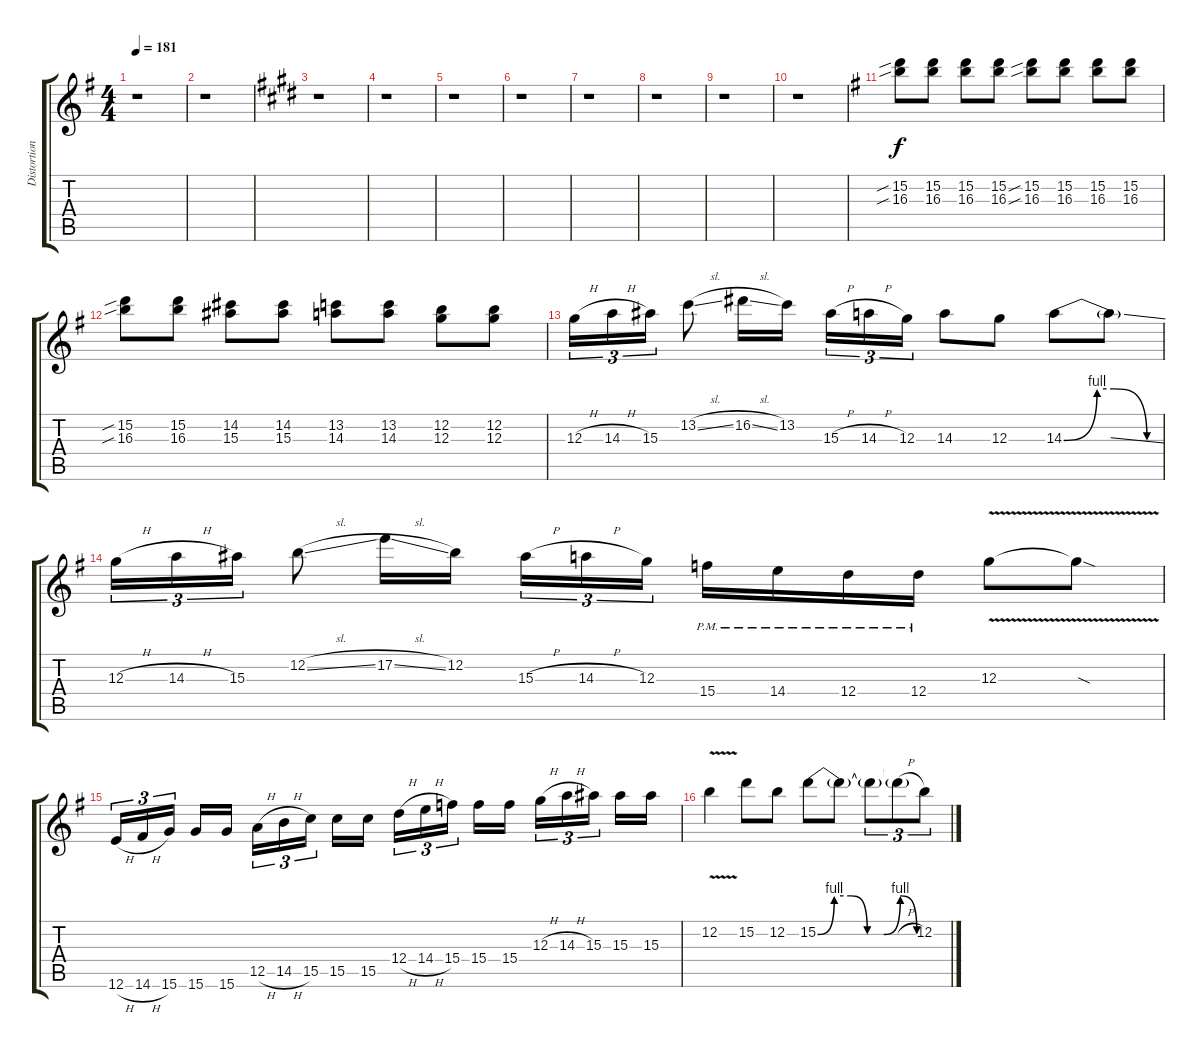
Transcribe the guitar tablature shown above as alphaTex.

\track ("Distortion w/ Wah-wah 3" "Distortion") {instrument distortionguitar}
\staff {score tabs}
\tuning (E4 B3 G3 D3 A2 E2) {hide}
\ts (4 4)
\tempo 181
\clef g2
\ks g
r.1{dy f} |
r.1 |
\ks e
r.1 |
r.1 |
r.1 |
r.1 |
r.1 |
r.1 |
r.1 |
r.1 |
\ks g
(15.2{sib} 16.3{sib}).8 (15.2 16.3).8 (15.2 16.3).8 (15.2 16.3).8 (15.2{sib} 16.3{sib}).8 (15.2 16.3).8 (15.2 16.3).8 (15.2 16.3).8 |
(15.2{sib} 16.3{sib}).8 (15.2 16.3).8 (14.2 15.3).8 (14.2 15.3).8 (13.2 14.3).8 (13.2 14.3).8 (12.2 12.3).8 (12.2 12.3).8 |
12.3{h}.16{tu (3 2)} 14.3{h}.16{tu (3 2)} 15.3.16{tu (3 2)} 13.2{sl}.8 16.2{sl}.16 13.2.16{beam splitsecondary} 15.3{h}.16{tu (3 2)} 14.3{h}.16{tu (3 2)} 12.3.16{tu (3 2)} 14.3.8 12.3.8 14.3{be (custom 0 0 20 4 30 4 50 0 60 0)}.8 14.3{ss t}.8 |
12.3{h}.16{tu (3 2)} 14.3{h}.16{tu (3 2)} 15.3.16{tu (3 2)} 12.2{sl}.8 17.2{sl}.16 12.2.16{beam splitsecondary} 15.3{h}.16{tu (3 2)} 14.3{h}.16{tu (3 2)} 12.3.16{tu (3 2)} 15.4{pm}.16 14.4{pm}.16 12.4{pm}.16 12.4{pm}.16 12.3{v}.8 12.3{sod t}.8 |
12.6{h}.16{tu (3 2)} 14.6{h}.16{tu (3 2)} 15.6.16{tu (3 2) beam splitsecondary} 15.6.16 15.6.16 12.5{h}.16{tu (3 2)} 14.5{h}.16{tu (3 2)} 15.5.16{tu (3 2) beam splitsecondary} 15.5.16 15.5.16 12.4{h}.16{tu (3 2)} 14.4{h}.16{tu (3 2)} 15.4.16{tu (3 2) beam splitsecondary} 15.4.16 15.4.16 12.3{h}.16{tu (3 2)} 14.3{h}.16{tu (3 2)} 15.3.16{tu (3 2) beam splitsecondary} 15.3.16 15.3.16 |
12.2{v}.4 15.2.8 12.2.8 15.2{be (custom 0 0 10 4 20 4 30 0 40 0 50 4 60 0)}.8 15.2{t}.8 15.2{t}.8{tu (3 2)} 15.2{h t}.8{tu (3 2)} 12.2.8{tu (3 2)}
